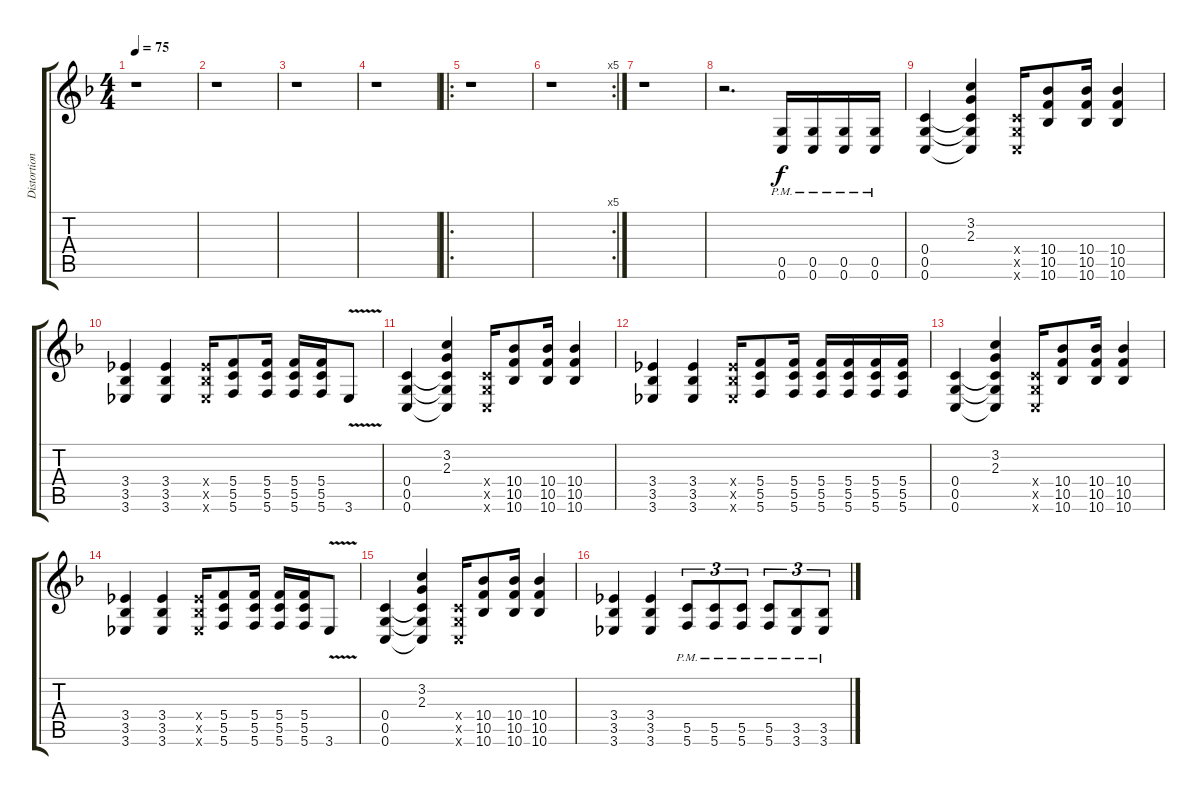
\track ("Distortion Guitar" "Distortion") {instrument distortionguitar}
\staff {score tabs}
\tuning (D4 A3 F3 C3 G2 C2) {hide}
\ts (4 4)
\tempo 75
\clef g2
\ks f
r.1{dy f instrument distortionguitar} |
r.1 |
r.1 |
r.1 |
\ro
r.1 |
\rc 5
r.1 |
r.1 |
r.2{d} (0.5{pm} 0.6{pm}).16 (0.5{pm} 0.6{pm}).16 (0.5{pm} 0.6{pm}).16 (0.5{pm} 0.6{pm}).16 |
(0.4 0.5 0.6).4 (3.2 2.3 0.4{t} 0.5{t} 0.6{t}).4 (0.4{x} 0.5{x} 0.6{x}).16 (10.4 10.5 10.6).8 (10.4 10.5 10.6).16 (10.4 10.5 10.6).4 |
(3.4 3.5 3.6).4 (3.4 3.5 3.6).4 (3.4{x} 3.5{x} 3.6{x}).16 (5.4 5.5 5.6).8 (5.4 5.5 5.6).16 (5.4 5.5 5.6).16 (5.4 5.5 5.6).16 3.6{v}.8 |
(0.4 0.5 0.6).4 (3.2 2.3 0.4{t} 0.5{t} 0.6{t}).4 (0.4{x} 0.5{x} 0.6{x}).16 (10.4 10.5 10.6).8 (10.4 10.5 10.6).16 (10.4 10.5 10.6).4 |
(3.4 3.5 3.6).4 (3.4 3.5 3.6).4 (3.4{x} 3.5{x} 3.6{x}).16 (5.4 5.5 5.6).8 (5.4 5.5 5.6).16 (5.4 5.5 5.6).16 (5.4 5.5 5.6).16 (5.4 5.5 5.6).16 (5.4 5.5 5.6).16 |
(0.4 0.5 0.6).4 (3.2 2.3 0.4{t} 0.5{t} 0.6{t}).4 (0.4{x} 0.5{x} 0.6{x}).16 (10.4 10.5 10.6).8 (10.4 10.5 10.6).16 (10.4 10.5 10.6).4 |
(3.4 3.5 3.6).4 (3.4 3.5 3.6).4 (3.4{x} 3.5{x} 3.6{x}).16 (5.4 5.5 5.6).8 (5.4 5.5 5.6).16 (5.4 5.5 5.6).16 (5.4 5.5 5.6).16 3.6{v}.8 |
(0.4 0.5 0.6).4 (3.2 2.3 0.4{t} 0.5{t} 0.6{t}).4 (0.4{x} 0.5{x} 0.6{x}).16 (10.4 10.5 10.6).8 (10.4 10.5 10.6).16 (10.4 10.5 10.6).4 |
(3.4 3.5 3.6).4 (3.4 3.5 3.6).4 (5.5{pm} 5.6{pm}).8{tu (3 2)} (5.5{pm} 5.6{pm}).8{tu (3 2)} (5.5{pm} 5.6{pm}).8{tu (3 2)} (5.5{pm} 5.6{pm}).8{tu (3 2)} (3.5{pm} 3.6{pm}).8{tu (3 2)} (3.5{pm} 3.6{pm}).8{tu (3 2)}
